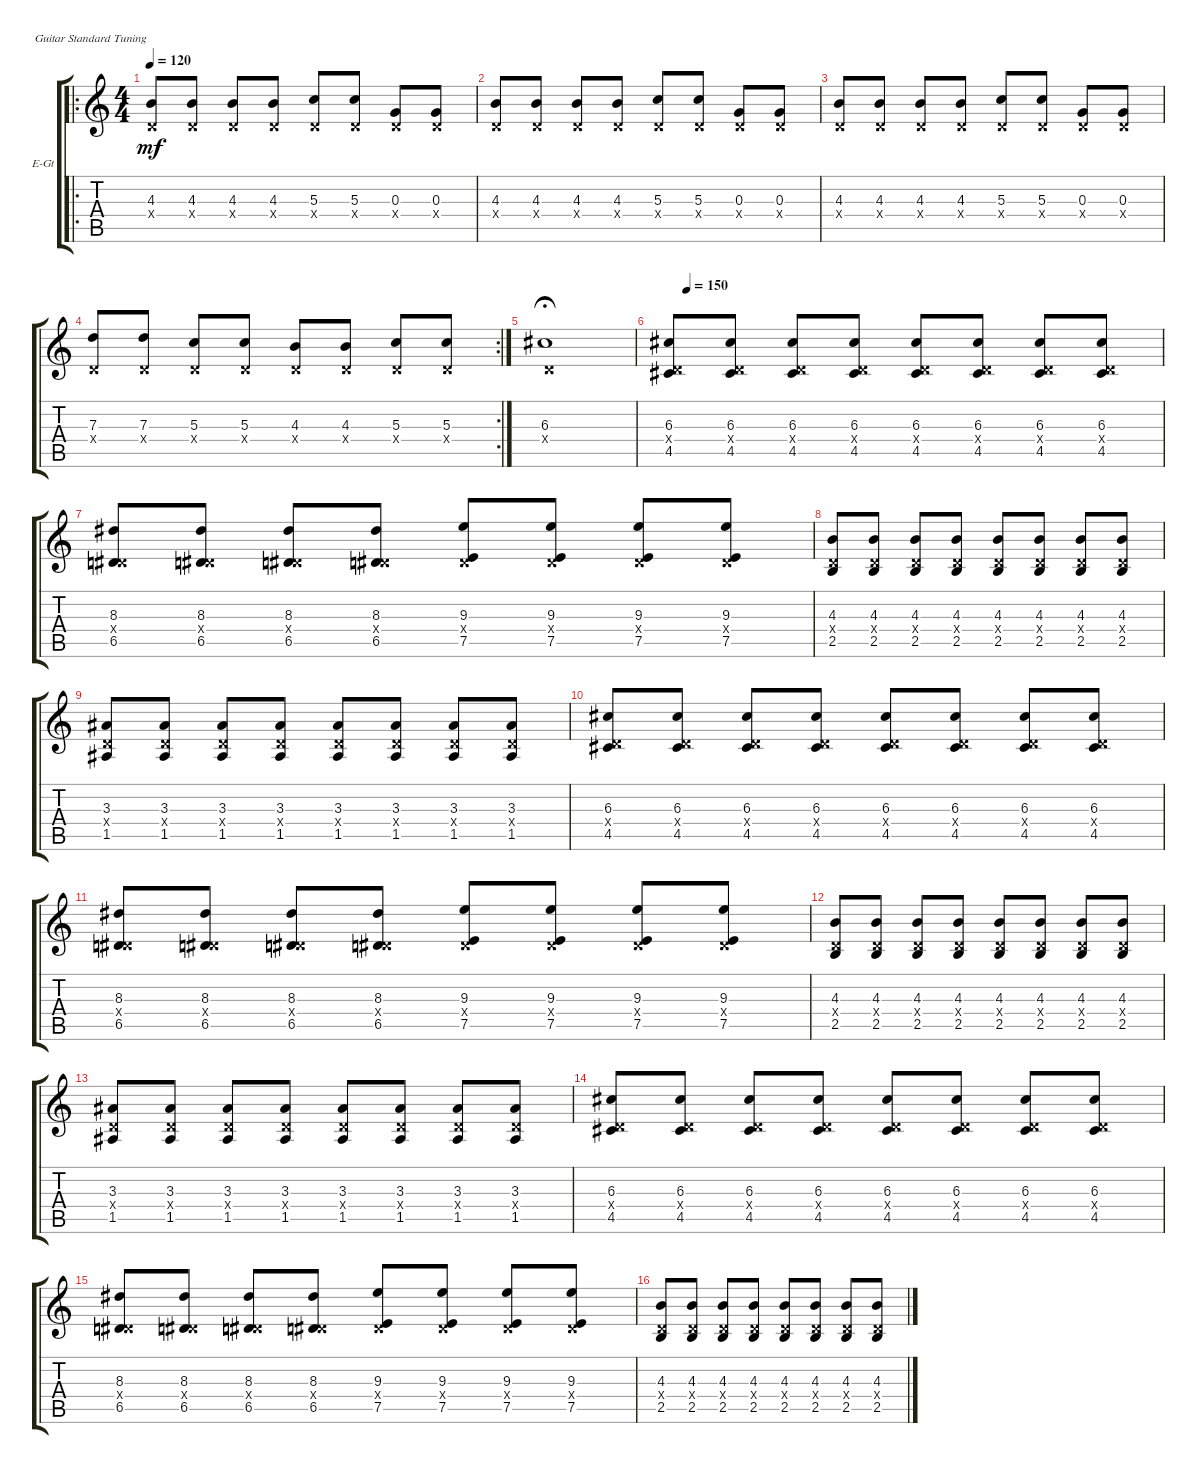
\bracketExtendMode groupsimilarinstruments
\firstSystemTrackNameOrientation horizontal
\otherSystemsTrackNameOrientation horizontal
\track ("Electric Guitar 2" "E-Gt") {instrument distortionguitar}
\staff {score tabs}
\tuning (E4 B3 G3 D3 A2 E2)
\ro
\ts (4 4)
\tempo 120
\clef g2
\ks c
(4.3 0.4{x}).8{dy mf instrument distortionguitar} (4.3 0.4{x}).8 (4.3 0.4{x}).8 (4.3 0.4{x}).8 (5.3 0.4{x}).8 (5.3 0.4{x}).8 (0.3 0.4{x}).8 (0.3 0.4{x}).8 |
(4.3 0.4{x}).8 (4.3 0.4{x}).8 (4.3 0.4{x}).8 (4.3 0.4{x}).8 (5.3 0.4{x}).8 (5.3 0.4{x}).8 (0.3 0.4{x}).8 (0.3 0.4{x}).8 |
(4.3 0.4{x}).8 (4.3 0.4{x}).8 (4.3 0.4{x}).8 (4.3 0.4{x}).8 (5.3 0.4{x}).8 (5.3 0.4{x}).8 (0.3 0.4{x}).8 (0.3 0.4{x}).8 |
\rc 2
(7.3 0.4{x}).8 (7.3 0.4{x}).8 (0.4{x} 5.3).8 (5.3 0.4{x}).8 (4.3 0.4{x}).8 (4.3 0.4{x}).8 (5.3 0.4{x}).8 (5.3 0.4{x}).8 |
(0.4{x} 6.3).1{fermata (medium 0.5)} |
\tempo (150 0.03125)
(4.5 0.4{x} 6.3).8 (4.5 0.4{x} 6.3).8 (4.5 0.4{x} 6.3).8 (4.5 0.4{x} 6.3).8 (4.5 0.4{x} 6.3).8 (4.5 0.4{x} 6.3).8 (4.5 0.4{x} 6.3).8 (4.5 0.4{x} 6.3).8 |
(6.5 0.4{x} 8.3).8 (6.5 0.4{x} 8.3).8 (6.5 0.4{x} 8.3).8 (6.5 0.4{x} 8.3).8 (7.5 0.4{x} 9.3).8 (7.5 0.4{x} 9.3).8 (7.5 0.4{x} 9.3).8 (7.5 0.4{x} 9.3).8 |
(2.5 0.4{x} 4.3).8 (2.5 0.4{x} 4.3).8 (2.5 0.4{x} 4.3).8 (2.5 0.4{x} 4.3).8 (2.5 0.4{x} 4.3).8 (2.5 0.4{x} 4.3).8 (2.5 0.4{x} 4.3).8 (2.5 0.4{x} 4.3).8 |
(1.5 0.4{x} 3.3).8 (1.5 0.4{x} 3.3).8 (1.5 0.4{x} 3.3).8 (1.5 0.4{x} 3.3).8 (1.5 0.4{x} 3.3).8 (1.5 0.4{x} 3.3).8 (1.5 0.4{x} 3.3).8 (1.5 0.4{x} 3.3).8 |
(4.5 0.4{x} 6.3).8 (4.5 0.4{x} 6.3).8 (4.5 0.4{x} 6.3).8 (4.5 0.4{x} 6.3).8 (4.5 0.4{x} 6.3).8 (4.5 0.4{x} 6.3).8 (4.5 0.4{x} 6.3).8 (4.5 0.4{x} 6.3).8 |
(6.5 0.4{x} 8.3).8 (6.5 0.4{x} 8.3).8 (6.5 0.4{x} 8.3).8 (6.5 0.4{x} 8.3).8 (7.5 0.4{x} 9.3).8 (7.5 0.4{x} 9.3).8 (7.5 0.4{x} 9.3).8 (7.5 0.4{x} 9.3).8 |
(2.5 0.4{x} 4.3).8 (2.5 0.4{x} 4.3).8 (2.5 0.4{x} 4.3).8 (2.5 0.4{x} 4.3).8 (2.5 0.4{x} 4.3).8 (2.5 0.4{x} 4.3).8 (2.5 0.4{x} 4.3).8 (2.5 0.4{x} 4.3).8 |
(1.5 0.4{x} 3.3).8 (1.5 0.4{x} 3.3).8 (1.5 0.4{x} 3.3).8 (1.5 0.4{x} 3.3).8 (1.5 0.4{x} 3.3).8 (1.5 0.4{x} 3.3).8 (1.5 0.4{x} 3.3).8 (1.5 0.4{x} 3.3).8 |
(4.5 0.4{x} 6.3).8 (4.5 0.4{x} 6.3).8 (4.5 0.4{x} 6.3).8 (4.5 0.4{x} 6.3).8 (4.5 0.4{x} 6.3).8 (4.5 0.4{x} 6.3).8 (4.5 0.4{x} 6.3).8 (4.5 0.4{x} 6.3).8 |
(6.5 0.4{x} 8.3).8 (6.5 0.4{x} 8.3).8 (6.5 0.4{x} 8.3).8 (6.5 0.4{x} 8.3).8 (7.5 0.4{x} 9.3).8 (7.5 0.4{x} 9.3).8 (7.5 0.4{x} 9.3).8 (7.5 0.4{x} 9.3).8 |
(2.5 0.4{x} 4.3).8 (2.5 0.4{x} 4.3).8 (2.5 0.4{x} 4.3).8 (2.5 0.4{x} 4.3).8 (2.5 0.4{x} 4.3).8 (2.5 0.4{x} 4.3).8 (2.5 0.4{x} 4.3).8 (2.5 0.4{x} 4.3).8
